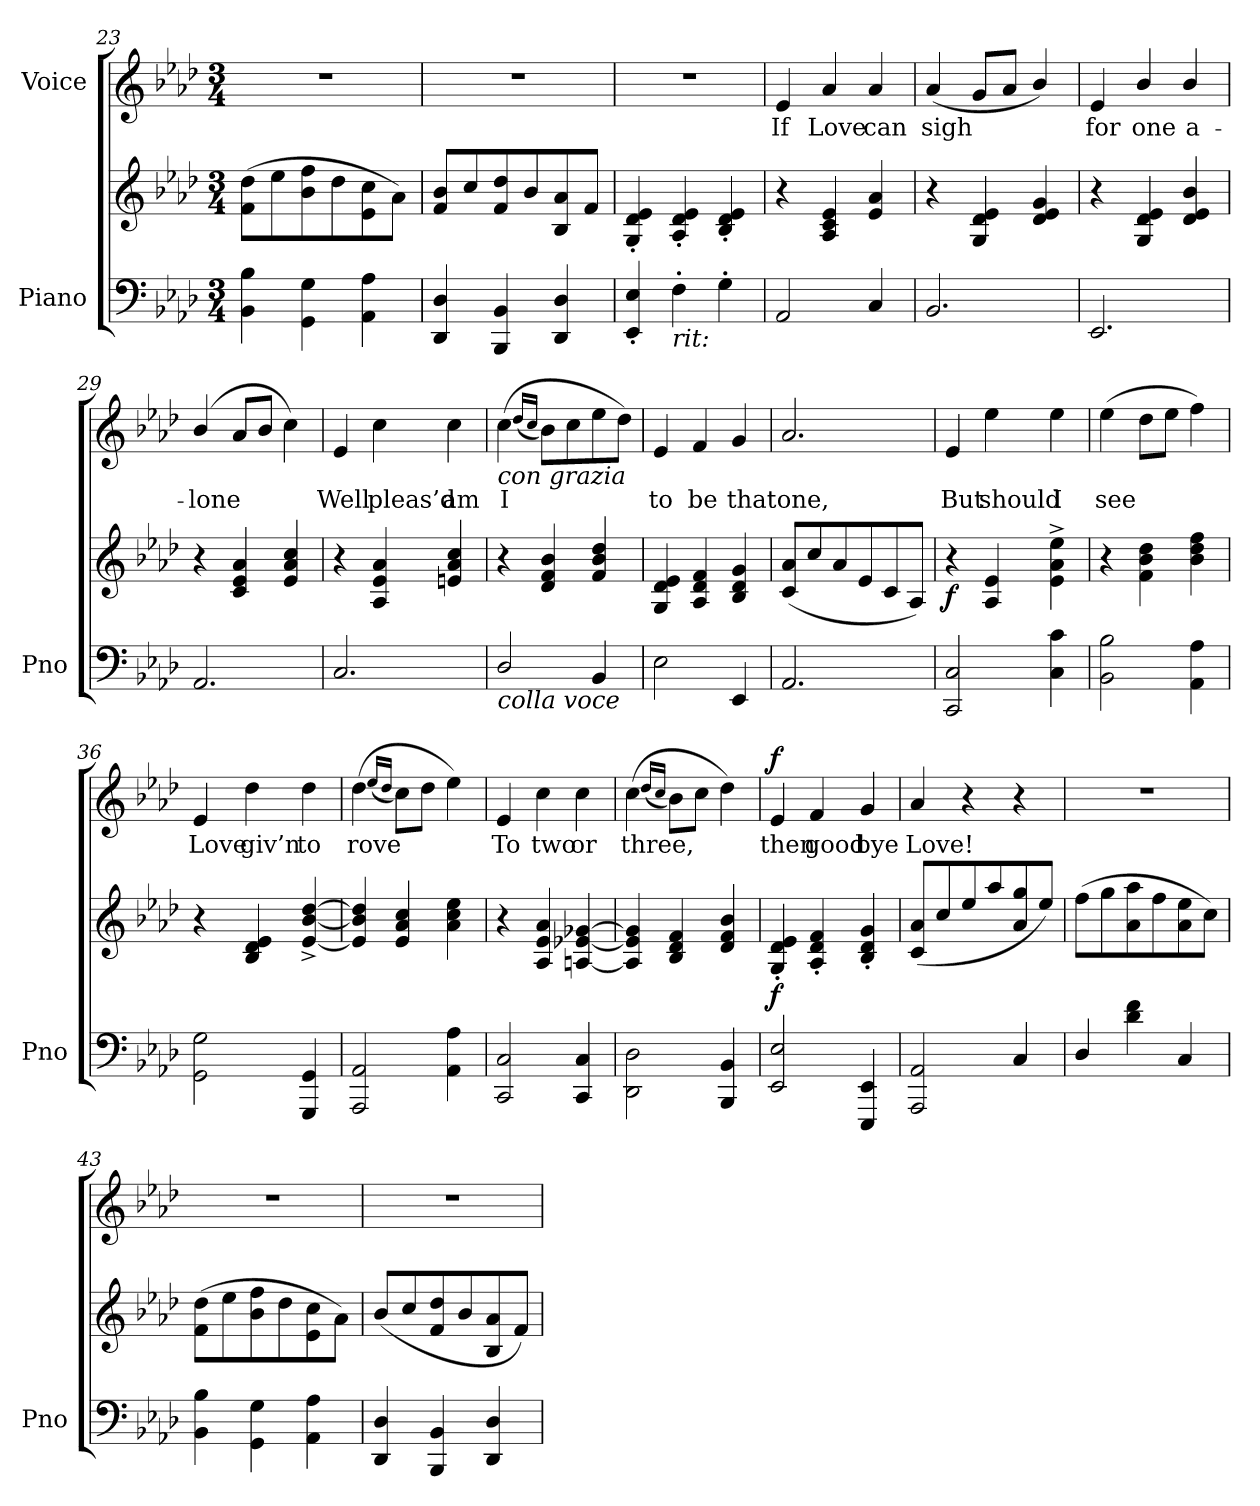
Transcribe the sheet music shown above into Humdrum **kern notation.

**kern	**kern	**dynam	**kern	**text	**dynam
*part2	*part2	*part2	*part1	*part1	*part1
*staff3	*staff2	*staff2/3	*staff1	*staff1	*staff1
*I"Piano	*	*	*I"Voice	*	*
*I'Pno	*	*	*	*	*
*clefF4	*clefG2	*	*clefG2	*	*
*k[b-e-a-d-]	*k[b-e-a-d-]	*	*k[b-e-a-d-]	*	*
*M3/4	*M3/4	*	*M3/4	*	*
=23	=23	=23	=23	=23	=23
4BB-\ 4B-\	(8f\ 8dd-\L	.	2.r	.	.
.	8ee-\	.	.	.	.
4GG\ 4G\	8b-\ 8ff\	.	.	.	.
.	8dd-\	.	.	.	.
4AA-\ 4A-\	8e-\ 8cc\	.	.	.	.
.	8a-\J)	.	.	.	.
!!LO:LB:g=z
=24	=24	=24	=24	=24	=24
4DD-/ 4D-/	8f/ 8b-/L	.	2.r	.	.
.	8cc/	.	.	.	.
4BBB-/ 4BB-/	8f/ 8dd-/	.	.	.	.
.	8b-/	.	.	.	.
4DD-/ 4D-/	8B-/ 8a-/	.	.	.	.
.	8f/J	.	.	.	.
=25	=25	=25	=25	=25	=25
4EE-/' 4E-/'	4G/' 4d-/' 4e-/'	.	2.r	.	.
!LO:TX:b:i:t=rit&colon;	!	!	!	!	!
4F'\	4A-/' 4d-/' 4e-/'	.	.	.	.
4G'\	4B-/' 4d-/' 4e-/'	.	.	.	.
=26	=26	=26	=26	=26	=26
!	!	!LO:DY:b	!	!LO:LY:b	!
!	!	!LO:DY:n=1:b	!	!	!LO:DY:a
!	!	!	!	!	!LO:DY:n=1:a
2AA-/	4r	p other-dynamics	4e-/	If	p other-dynamics
!	!	!	!	!LO:LY:b	!
.	4A-/ 4c/ 4e-/	.	4a-/	Love	.
!	!	!	!	!LO:LY:b	!
4C/	4e-/ 4a-/	.	4a-/	can	.
=27	=27	=27	=27	=27	=27
!	!	!	!	!LO:LY:b	!
2.BB-/	4r	.	(4a-/	sigh	.
.	4G/ 4d-/ 4e-/	.	8g/L	.	.
.	.	.	8a-/J	.	.
.	4d-/ 4e-/ 4g/	.	4b-/)	.	.
!!LO:PB:g=z
=28	=28	=28	=28	=28	=28
!	!	!	!	!LO:LY:b	!
2.EE-/	4r	.	4e-/	for	.
!	!	!	!	!LO:LY:b	!
.	4G/ 4d-/ 4e-/	.	4b-/	one	.
!	!	!	!	!LO:LY:b	!
.	4d-/ 4e-/ 4b-/	.	4b-/	a-	.
=29	=29	=29	=29	=29	=29
!	!	!	!	!LO:LY:b	!
2.AA-/	4r	.	(<4b-/	-lone	.
.	4c/ 4e-/ 4a-/	.	8a-/L	.	.
.	.	.	8b-/J	.	.
.	4e-/ 4a-/ 4cc/	.	4cc\)	.	.
=30	=30	=30	=30	=30	=30
!	!	!	!	!LO:LY:b	!
2.C/	4r	.	4e-/	Well	.
!	!	!	!	!LO:LY:b	!
.	4A-/ 4e-/ 4a-/	.	4cc\	pleas’d	.
!	!	!	!	!LO:LY:b	!
.	4en/ 4a-/ 4cc/	.	4cc\	am	.
=31	=31	=31	=31	=31	=31
!	!	!	!LO:TX:b:i:t=con grazia	!	!
!LO:TX:b:i:t=colla voce	!	!	!	!	!
!	!	!	!	!LO:LY:b	!
2D-/	4r	.	(4cc\	I	.
.	.	.	(16qdd-/LL	.	.
.	.	.	16qcc/JJ	.	.
.	4d-/ 4f/ 4b-/	.	8b-\L)	.	.
.	.	.	8cc\	.	.
4BB-/	4f/ 4b-/ 4dd-/	.	8ee-\	.	.
.	.	.	8dd-\J)	.	.
!!LO:LB:g=z
=32	=32	=32	=32	=32	=32
!	!	!	!	!LO:LY:b	!
2E-\	4G/ 4d-/ 4e-/	.	4e-/	to	.
!	!	!	!	!LO:LY:b	!
.	4A-/ 4d-/ 4f/	.	4f/	be	.
!	!	!	!	!LO:LY:b	!
4EE-/	4B-/ 4d-/ 4g/	.	4g/	that	.
=33	=33	=33	=33	=33	=33
!	!	!	!	!LO:LY:b	!
2.AA-/	(8c/ 8a-/L	.	2.a-/	one,	.
.	8cc/	.	.	.	.
.	8a-/	.	.	.	.
.	8e-/	.	.	.	.
.	8c/	.	.	.	.
.	8A-/J)	.	.	.	.
=34	=34	=34	=34	=34	=34
!	!	!LO:DY:b	!	!LO:LY:b	!LO:DY:a
!	!	!	!	!	!LO:DY:n=1:a
2CC/ 2C/	4r	f	4e-/	But	f other-dynamics
!	!	!	!	!LO:LY:b	!
.	4A-/ 4e-/	.	4ee-\	should	.
!	!	!	!	!LO:LY:b	!
4C\ 4c\	4e-\^ 4a-\^ 4ee-\^	.	4ee-\	I	.
=35	=35	=35	=35	=35	=35
!	!	!	!	!LO:LY:b	!
2BB-\ 2B-\	4r	.	(4ee-\	see	.
.	4f\ 4b-\ 4dd-\	.	8dd-\L	.	.
.	.	.	8ee-\J	.	.
4AA-\ 4A-\	4b-\ 4dd-\ 4ff\	.	4ff\)	.	.
!!LO:LB:g=z
=36	=36	=36	=36	=36	=36
!	!	!	!	!LO:LY:b	!
2GG\ 2G\	4r	.	4e-/	Love	.
!	!	!	!	!LO:LY:b	!
.	4B-/ 4d-/ 4e-/	.	4dd-\	giv’n	.
!	!	!	!	!LO:LY:b	!
4GGG/ 4GG/	[4e-/^> [<4b-/^> [4dd-/^>	.	4dd-\	to	.
=37	=37	=37	=37	=37	=37
!	!	!	!	!LO:LY:b	!
2AAA-/ 2AA-/	4e-/] 4b-/] 4dd-/]	.	(4dd-\	rove	.
.	.	.	(16qee-/LL	.	.
.	.	.	16qdd-/JJ	.	.
.	4e-/ 4a-/ 4cc/	.	8cc\L)	.	.
.	.	.	8dd-\J	.	.
4AA-\ 4A-\	4a-\ 4cc\ 4ee-\	.	4ee-\)	.	.
=38	=38	=38	=38	=38	=38
!	!	!	!	!LO:LY:b	!
2CC/ 2C/	4r	.	4e-/	To	.
!	!	!	!	!LO:LY:b	!
.	4A-/ 4e-/ 4a-/	.	4cc\	two	.
!	!	!	!	!LO:LY:b	!
4CC/ 4C/	[4An/ [>4e-X/ [4g-X/	.	4cc\	or	.
!!LO:LB:g=z
=39	=39	=39	=39	=39	=39
!	!	!	!	!LO:LY:b	!
2DD-\ 2D-\	4A/] 4e-/] 4g-/]	.	(4cc\	three,	.
.	.	.	(16qdd-/LL	.	.
.	.	.	16qcc/JJ	.	.
.	4B-/ 4d-/ 4f/	.	8b-\L)	.	.
.	.	.	8cc\J	.	.
4BBB-/ 4BB-/	4d-/ 4f/ 4b-/	.	4dd-\)	.	.
=40	=40	=40	=40	=40	=40
!	!	!LO:DY:b	!	!LO:LY:b	!LO:DY:a
2EE-/ 2E-/	4G/'> 4d-/'> 4e-/'>	f	4e-/	then	f
!	!	!	!	!LO:LY:b	!
.	4A-/'> 4d-/'> 4f/'>	.	4f/	good	.
!	!	!	!	!LO:LY:b	!
4EEE-/ 4EE-/	4B-/'> 4d-/'> 4g/'>	.	4g/	bye	.
=41	=41	=41	=41	=41	=41
!	!	!	!	!LO:LY:b	!
2AAA-/ 2AA-/	(8c/ 8a-/L	.	4a-/	Love!	.
.	8cc/	.	.	.	.
.	8ee-/	.	4r	.	.
.	8aa-/	.	.	.	.
4C/	8a-/ 8gg/	.	4r	.	.
.	8ee-/J)	.	.	.	.
!!LO:PB:g=z
=42	=42	=42	=42	=42	=42
4D-/	(8ff\L	.	2.r	.	.
.	8gg\	.	.	.	.
4d-\ 4f\	8a-\ 8aa-\	.	.	.	.
.	8ff\	.	.	.	.
4C/	8a-\ 8ee-\	.	.	.	.
.	8cc\J)	.	.	.	.
=43	=43	=43	=43	=43	=43
4BB-\ 4B-\	(8f\ 8dd-\L	.	2.r	.	.
.	8ee-\	.	.	.	.
4GG\ 4G\	8b-\ 8ff\	.	.	.	.
.	8dd-\	.	.	.	.
4AA-\ 4A-\	8e-\ 8cc\	.	.	.	.
.	8a-\J)	.	.	.	.
=44	=44	=44	=44	=44	=44
4DD-/ 4D-/	(>8b-/L	.	2.r	.	.
.	8cc/	.	.	.	.
4BBB-/ 4BB-/	8f/ 8dd-/	.	.	.	.
.	8b-/	.	.	.	.
4DD-/ 4D-/	8B-/ 8a-/	.	.	.	.
.	8f/J)	.	.	.	.
=	=	=	=	=	=
*-	*-	*-	*-	*-	*-
